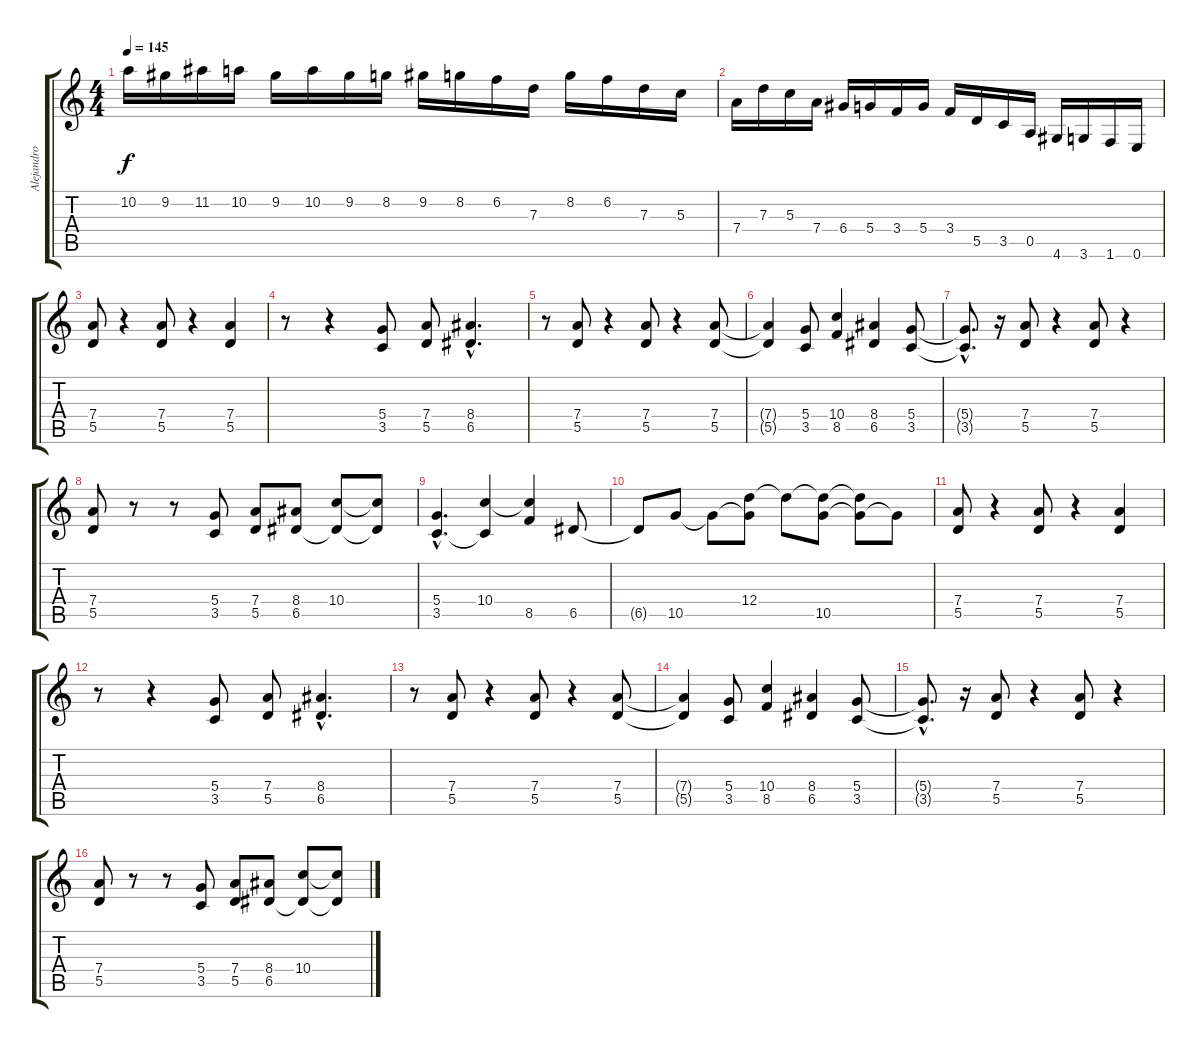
\track ("Alejandro Silva" "Alejandro ") {instrument distortionguitar}
\staff {score tabs}
\tuning (E4 B3 G3 D3 A2 E2) {hide}
\ts (4 4)
\tempo 145
\clef g2
\ks c
10.2.16{dy f} 9.2.16 11.2.16 10.2.16 9.2.16 10.2.16 9.2.16 8.2.16 9.2.16 8.2.16 6.2.16 7.3.16 8.2.16 6.2.16 7.3.16 5.3.16 |
7.4.16 7.3.16 5.3.16 7.4.16 6.4.16 5.4.16 3.4.16 5.4.16 3.4.16 5.5.16 3.5.16 0.5.16 4.6.16 3.6.16 1.6.16 0.6.16 |
(7.4 5.5).8 r.4 (7.4 5.5).8 r.4 (7.4 5.5).4 |
r.8 r.4 (5.4 3.5).8 (7.4 5.5).8 (8.4{hac} 6.5{hac}).4{d} |
r.8 (7.4 5.5).8 r.4 (7.4 5.5).8 r.4 (7.4 5.5).8 |
(7.4{t} 5.5{t}).4 (5.4 3.5).8 (10.4 8.5).4 (8.4 6.5).4 (5.4 3.5).8 |
(5.4{hac t} 3.5{hac t}).8{d} r.16 (7.4 5.5).8 r.4 (7.4 5.5).8 r.4 |
(7.4 5.5).8 r.8 r.8 (5.4 3.5).8 (7.4 5.5).8 (8.4 6.5).8 (10.4 6.5{t}).8 (10.4{t} 6.5{t}).8 |
(5.4{hac} 3.5{hac}).4{d} (10.4 3.5{t}).4 (10.4{t} 8.5).4 6.5.8 |
6.5{t}.8 10.5.8 10.5{t}.8 (12.4 10.5{t}).8 12.4{t}.8 (12.4{t} 10.5).8 (12.4{t} 10.5{t}).8 10.5{t}.8 |
(7.4 5.5).8 r.4 (7.4 5.5).8 r.4 (7.4 5.5).4 |
r.8 r.4 (5.4 3.5).8 (7.4 5.5).8 (8.4{hac} 6.5{hac}).4{d} |
r.8 (7.4 5.5).8 r.4 (7.4 5.5).8 r.4 (7.4 5.5).8 |
(7.4{t} 5.5{t}).4 (5.4 3.5).8 (10.4 8.5).4 (8.4 6.5).4 (5.4 3.5).8 |
(5.4{hac t} 3.5{hac t}).8{d} r.16 (7.4 5.5).8 r.4 (7.4 5.5).8 r.4 |
(7.4 5.5).8 r.8 r.8 (5.4 3.5).8 (7.4 5.5).8 (8.4 6.5).8 (10.4 6.5{t}).8 (10.4{t} 6.5{t}).8
